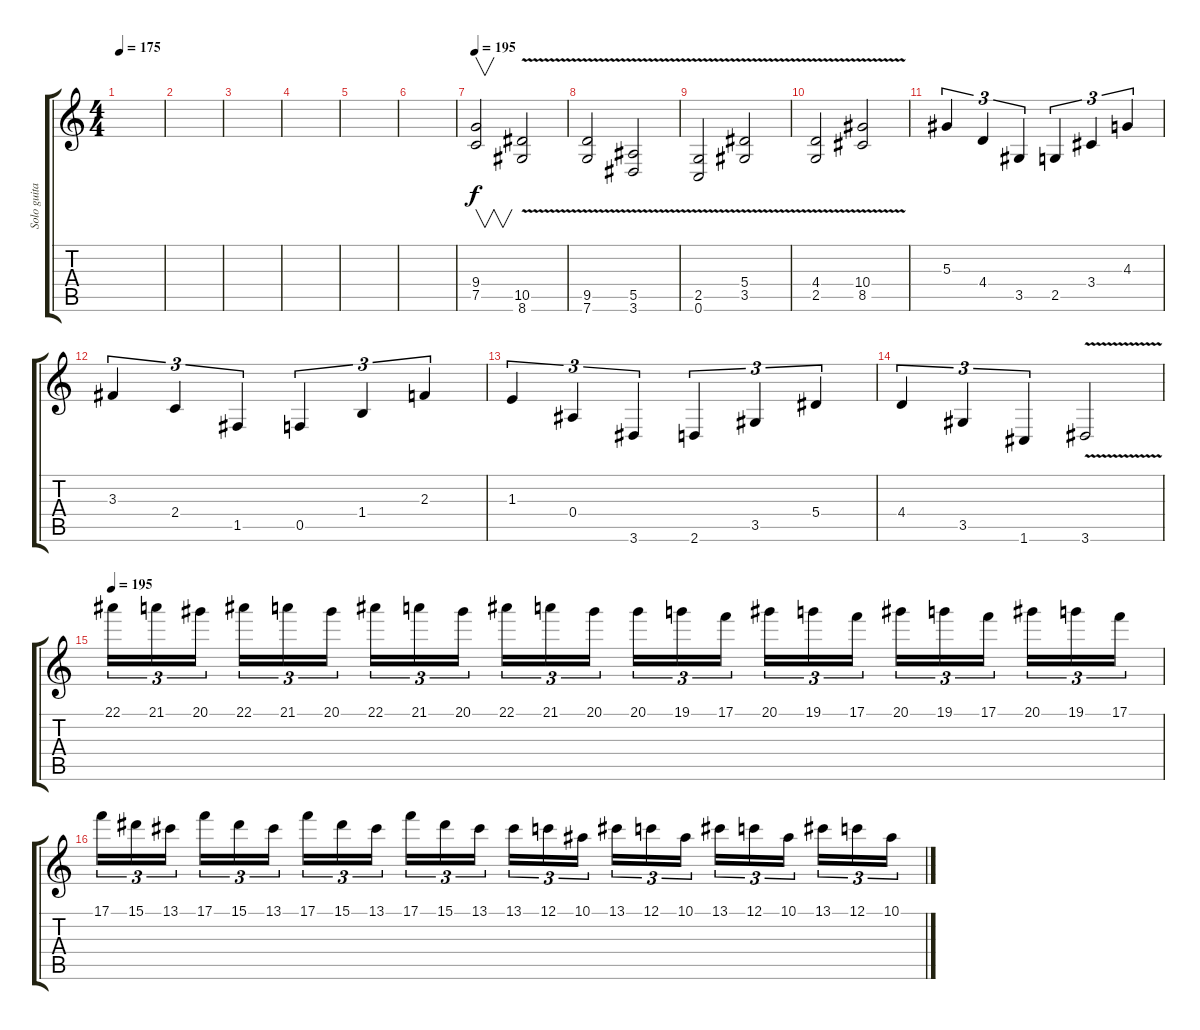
\track ("Solo guitar" "Solo guita") {instrument overdrivenguitar}
\staff {score tabs}
\tuning (C4 G3 Eb3 Bb2 F2 C2) {hide}
\ts (4 4)
\tempo 175
\clef g2
\ks c
|
|
|
|
|
|
\tempo 195
(9.4 7.5).2{v} (10.5{v} 8.6{v}).2 |
(9.5{v} 7.6{v}).2 (5.5{v} 3.6{v}).2 |
(2.5{v} 0.6{v}).2 (5.4{v} 3.5{v}).2 |
(4.4{v} 2.5{v}).2 (10.4{v} 8.5{v}).2 |
5.3.4{tu (3 2) volume 16} 4.4.4{tu (3 2)} 3.5.4{tu (3 2)} 2.5.4{tu (3 2)} 3.4.4{tu (3 2)} 4.3.4{tu (3 2)} |
3.3.4{tu (3 2)} 2.4.4{tu (3 2)} 1.5.4{tu (3 2)} 0.5.4{tu (3 2)} 1.4.4{tu (3 2)} 2.3.4{tu (3 2)} |
1.3.4{tu (3 2)} 0.4.4{tu (3 2)} 3.6.4{tu (3 2)} 2.6.4{tu (3 2)} 3.5.4{tu (3 2)} 5.4.4{tu (3 2)} |
4.4.4{tu (3 2)} 3.5.4{tu (3 2)} 1.6.4{tu (3 2)} 3.6{v}.2 |
\tempo 195
22.1.16{tu (3 2) volume 13} 21.1.16{tu (3 2)} 20.1.16{tu (3 2)} 22.1.16{tu (3 2)} 21.1.16{tu (3 2)} 20.1.16{tu (3 2)} 22.1.16{tu (3 2)} 21.1.16{tu (3 2)} 20.1.16{tu (3 2)} 22.1.16{tu (3 2)} 21.1.16{tu (3 2)} 20.1.16{tu (3 2)} 20.1.16{tu (3 2)} 19.1.16{tu (3 2)} 17.1.16{tu (3 2)} 20.1.16{tu (3 2)} 19.1.16{tu (3 2)} 17.1.16{tu (3 2)} 20.1.16{tu (3 2)} 19.1.16{tu (3 2)} 17.1.16{tu (3 2)} 20.1.16{tu (3 2)} 19.1.16{tu (3 2)} 17.1.16{tu (3 2)} |
17.1.16{tu (3 2)} 15.1.16{tu (3 2)} 13.1.16{tu (3 2)} 17.1.16{tu (3 2)} 15.1.16{tu (3 2)} 13.1.16{tu (3 2)} 17.1.16{tu (3 2)} 15.1.16{tu (3 2)} 13.1.16{tu (3 2)} 17.1.16{tu (3 2)} 15.1.16{tu (3 2)} 13.1.16{tu (3 2)} 13.1.16{tu (3 2)} 12.1.16{tu (3 2)} 10.1.16{tu (3 2)} 13.1.16{tu (3 2)} 12.1.16{tu (3 2)} 10.1.16{tu (3 2)} 13.1.16{tu (3 2)} 12.1.16{tu (3 2)} 10.1.16{tu (3 2)} 13.1.16{tu (3 2)} 12.1.16{tu (3 2)} 10.1.16{tu (3 2)}
